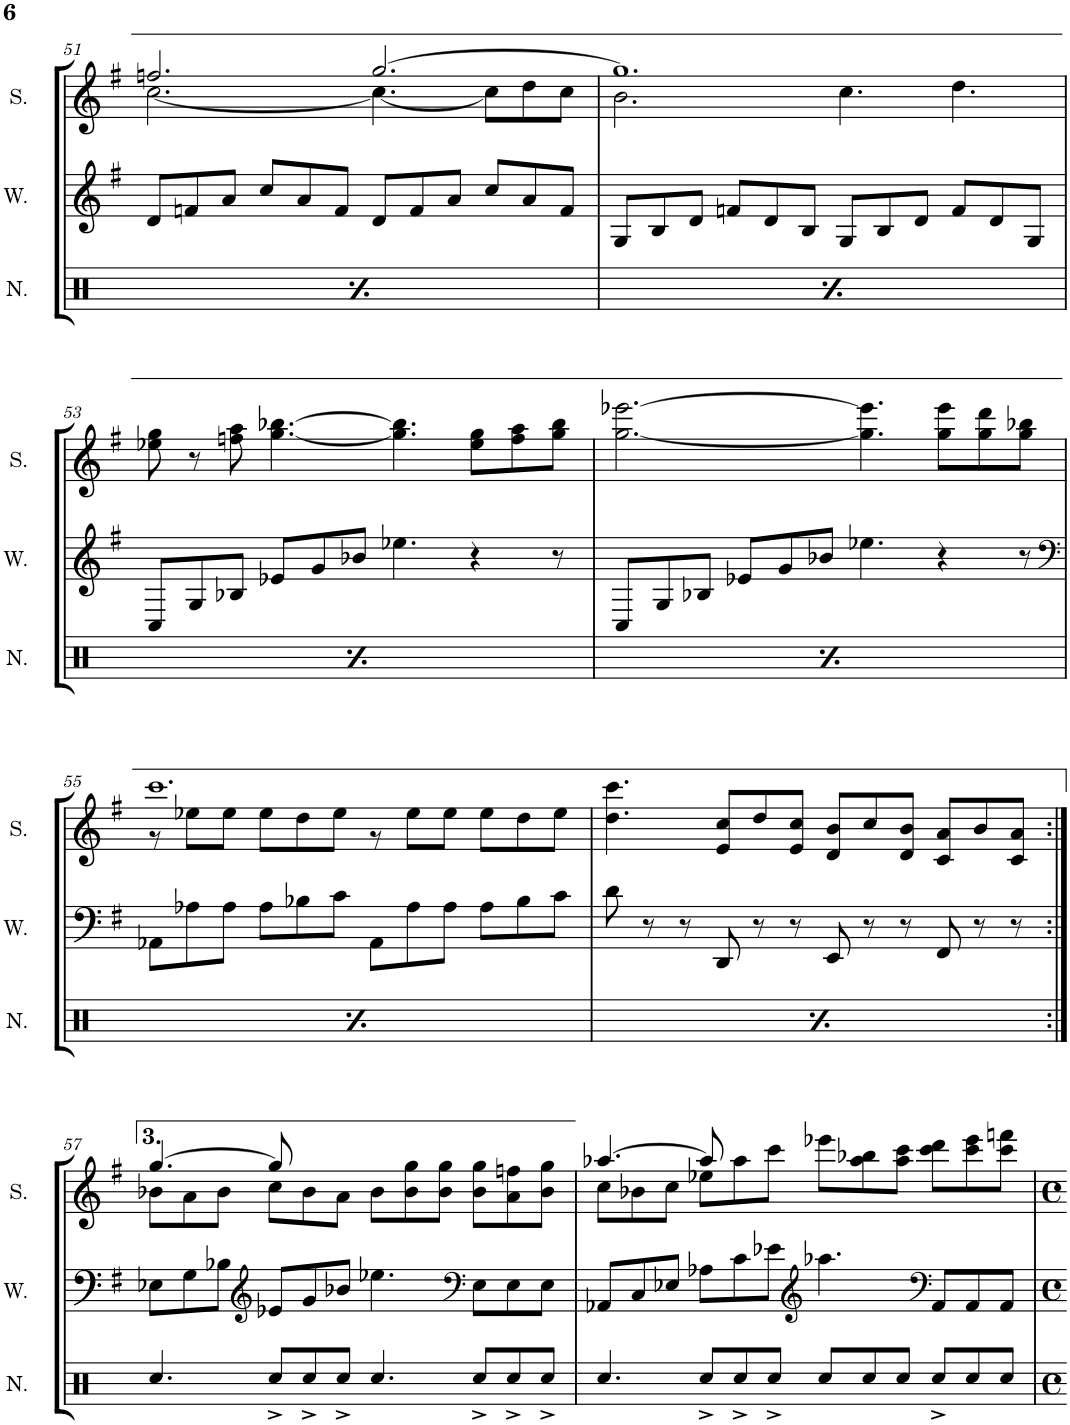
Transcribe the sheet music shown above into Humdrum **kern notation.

**kern	**kern
*part2	*part1
*staff2	*staff1
*I"Wave	*I"Square
*I'W.	*I'S.
!!LO:PB:g=z
*clefG2	*clefG2
*k[f#]	*k[f#]
*M12/8	*M12/8
=51	=51
*	*^
8d/L	2.ffn/	[2.cc\
8fn/	.	.
8a/J	.	.
8cc/L	.	.
8a/	.	.
8f/J	.	.
8d/L	[2.gg/	4.cc\_
8f/	.	.
8a/J	.	.
8cc/L	.	8cc\L]
8a/	.	8dd\
8f/J	.	8cc\J
=52	=52	=52
8G/L	1.gg]	2.b\
8B/	.	.
8d/J	.	.
8fn/L	.	.
8d/	.	.
8B/J	.	.
8G/L	.	4.cc\
8B/	.	.
8d/J	.	.
8f/L	.	4.dd\
8d/	.	.
8G/J	.	.
*	*v	*v
!!LO:LB:g=z
=53	=53
8C/L	8ee-X\ 8gg\
8G/	8r
8B-X/J	8ffn\ 8aa\
8e-X/L	[4.gg\ [4.bb-X\
8g/	.
8b-X/J	.
4.ee-X\	4.gg\] 4.bb-\]
4r	8ee-\ 8gg\L
.	8ff\ 8aa\
8r	8gg\ 8bb-\J
=54	=54
8C/L	[2.gg\ [2.eee-X\
8G/	.
8B-X/J	.
8e-X/L	.
8g/	.
8b-X/J	.
4.ee-X\	4.gg\] 4.eee-\]
4r	8gg\ 8eee-\L
.	8gg\ 8ddd\
8r	8gg\ 8bb-X\J
!!LO:LB:g=z
=55	=55
*clefF4	*
*	*^
8AA-X\L	1.ccc	8r
8A-X\	.	8ee-X\L
8A-\J	.	8ee-\J
8A-\L	.	8ee-\L
8B-X\	.	8dd\
8c\J	.	8ee-\J
8AA-\L	.	8r
8A-\	.	8ee-\L
8A-\J	.	8ee-\J
8A-\L	.	8ee-\L
8B-\	.	8dd\
8c\J	.	8ee-\J
*	*v	*v
=56	=56
8d\	4.dd\ 4.ccc\
8r	.
8r	.
8DD/	8e/ 8cc/L
8r	8dd/
8r	8e/ 8cc/J
8EE/	8d/ 8b/L
8r	8cc/
8r	8d/ 8b/J
8FF#/	8c/ 8a/L
8r	8b/
8r	8c/ 8a/J
!!LO:LB:g=z
=57:|!	=57:|!
*	*^
8E-X\L	[4.gg/	8b-X\L
8G\	.	8a\
8B-X\J	.	8b-\J
*clefG2	*	*
8e-X/L	8gg/]	8cc\L
8g/	8ryy	8b-\
8b-X/J	8ryy	8a\J
4.ee-X\	8b-\L	2.ryy
.	8b-\ 8gg\	.
.	8b-\ 8gg\J	.
*clefF4	*	*
8E-\L	8b-\ 8gg\L	.
8E-\	8a\ 8ffn\	.
8E-\J	8b-\ 8gg\J	.
=58	=58	=58
8AA-X/L	[4.aa-X/	8cc\L
8C/	.	8b-X\
8E-X/J	.	8cc\J
8A-X\L	8aa-/]	8ee-X\L
8c\	8ryy	8aa-\
8e-X\J	8ryy	8ccc\J
*clefG2	*	*
4.aa-X\	8eee-X\L	2.ryy
.	8aa-\ 8bb-X\	.
.	8aa-\ 8ccc\J	.
*clefF4	*	*
8AA-/L	8ccc\ 8ddd\L	.
8AA-/	8ccc\ 8eee-\	.
8AA-/J	8ccc\ 8fffn\J	.
*	*v	*v
=	=
*-	*-
